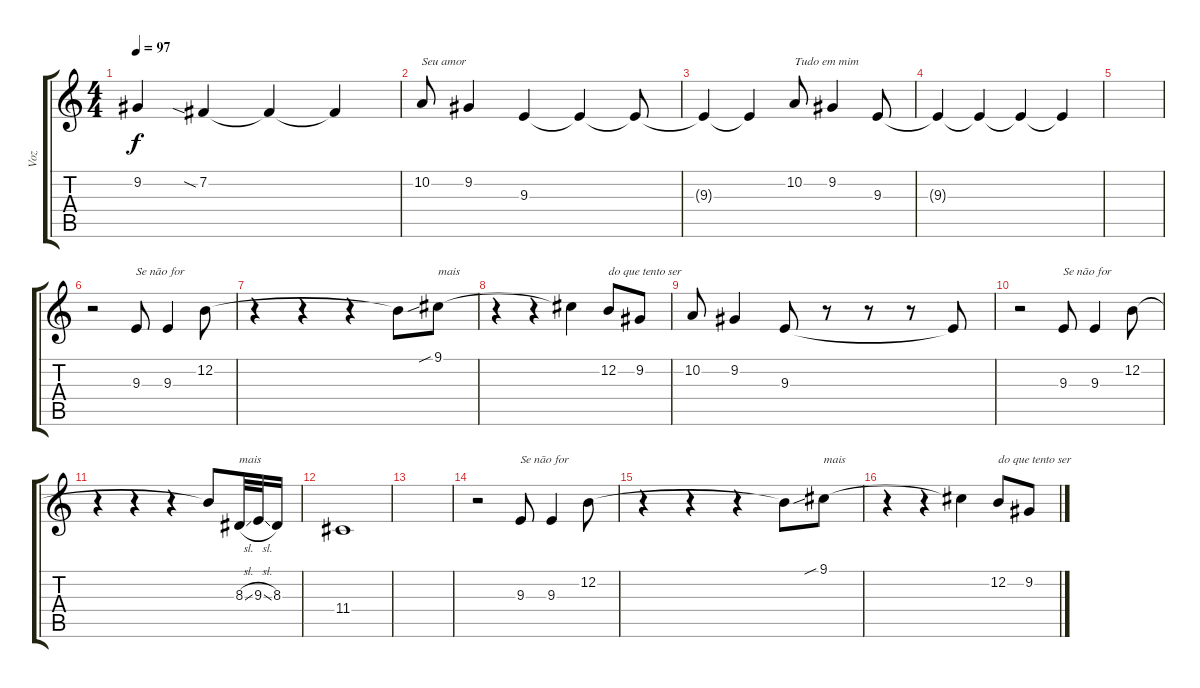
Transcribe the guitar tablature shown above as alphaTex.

\track ("Voz" "Voz") {instrument tenorsax}
\staff {score tabs}
\tuning (E4 B3 G3 D3 A2 E2) {hide}
\ts (4 4)
\tempo 97
\clef g2
\ks c
9.2{t}.4{dy f} 7.2{sia}.4 7.2{t}.4 7.2{t}.4 |
10.2.8{txt "Seu amor"} 9.2.4 9.3.4 9.3{t}.4 9.3{t}.8 |
9.3{t}.4 9.3{t}.4 10.2.8{txt "Tudo em mim"} 9.2.4 9.3.8 |
9.3{t}.4 9.3{t}.4 9.3{t}.4 9.3{t}.4 |
|
r.2 9.3.8{txt "Se não for"} 9.3.4 12.2.8 |
r.4 r.4 r.4 12.2{t}.8 9.1{sib}.8{txt "mais"} |
r.4 r.4 9.1{t}.4 12.2.8{txt "do que tento ser"} 9.2.8 |
10.2.8 9.2.4 9.3.8 r.8 r.8 r.8 9.3{t}.8 |
r.2 9.3.8{txt "Se não for"} 9.3.4 12.2.8 |
r.4 r.4 r.4 12.2{t}.8 8.3{sl}.32{txt "mais"} 9.3{sl}.32 8.3.16 |
11.4.1 |
|
r.2 9.3.8{txt "Se não for"} 9.3.4 12.2.8 |
r.4 r.4 r.4 12.2{t}.8 9.1{sib}.8{txt "mais"} |
r.4 r.4 9.1{t}.4 12.2.8{txt "do que tento ser"} 9.2.8
